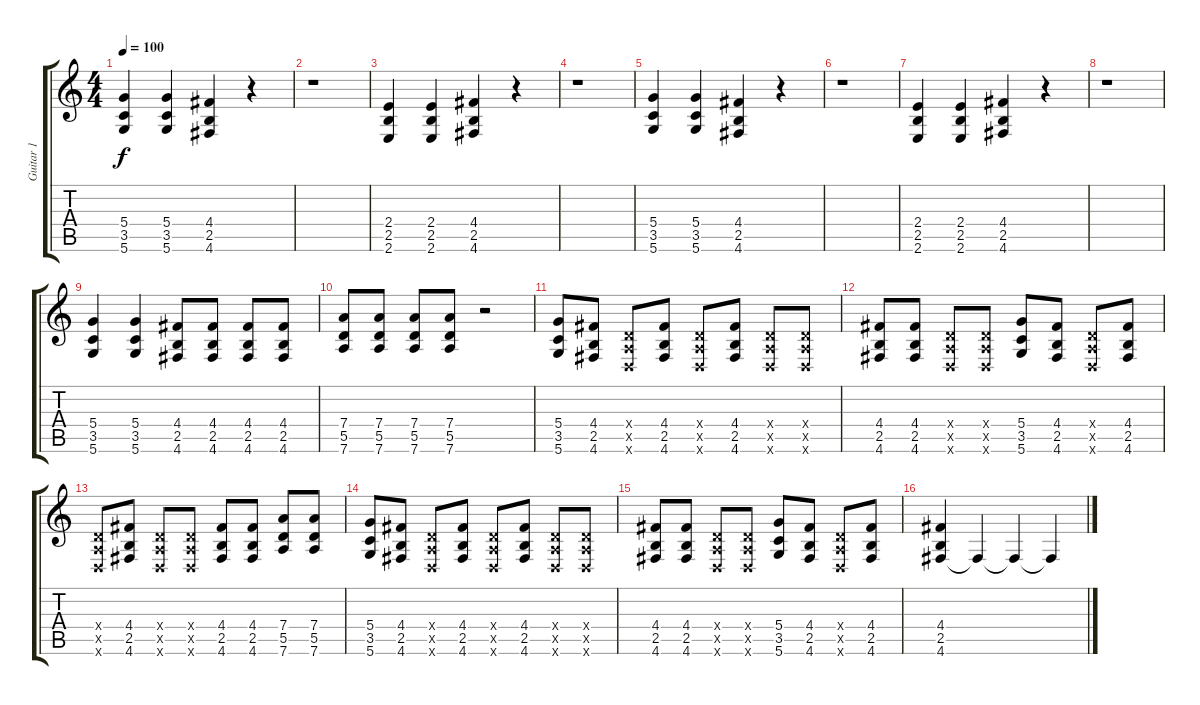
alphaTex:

\track ("Guitar 1" "Guitar 1") {instrument distortionguitar}
\staff {score tabs}
\tuning (E4 B3 G3 D3 A2 D2) {hide}
\ts (4 4)
\tempo 100
\clef g2
\ks c
(5.4 3.5 5.6).4{dy f} (5.4 3.5 5.6).4 (4.4 2.5 4.6).4 r.4 |
r.1 |
(2.4 2.5 2.6).4 (2.4 2.5 2.6).4 (4.4 2.5 4.6).4 r.4 |
r.1 |
(5.4 3.5 5.6).4 (5.4 3.5 5.6).4 (4.4 2.5 4.6).4 r.4 |
r.1 |
(2.4 2.5 2.6).4 (2.4 2.5 2.6).4 (4.4 2.5 4.6).4 r.4 |
r.1 |
(5.4 3.5 5.6).4 (5.4 3.5 5.6).4 (4.4 2.5 4.6).8 (4.4 2.5 4.6).8 (4.4 2.5 4.6).8 (4.4 2.5 4.6).8 |
(7.4 5.5 7.6).8 (7.4 5.5 7.6).8 (7.4 5.5 7.6).8 (7.4 5.5 7.6).8 r.2 |
(5.4 3.5 5.6).8 (4.4 2.5 4.6).8 (0.4{x} 0.5{x} 0.6{x}).8 (4.4 2.5 4.6).8 (0.4{x} 0.5{x} 0.6{x}).8 (4.4 2.5 4.6).8 (0.4{x} 0.5{x} 0.6{x}).8 (0.4{x} 0.5{x} 0.6{x}).8 |
(4.4 2.5 4.6).8 (4.4 2.5 4.6).8 (0.4{x} 0.5{x} 0.6{x}).8 (0.4{x} 0.5{x} 0.6{x}).8 (5.4 3.5 5.6).8 (4.4 2.5 4.6).8 (0.4{x} 0.5{x} 0.6{x}).8 (4.4 2.5 4.6).8 |
(0.4{x} 0.5{x} 0.6{x}).8 (4.4 2.5 4.6).8 (0.4{x} 0.5{x} 0.6{x}).8 (0.4{x} 0.5{x} 0.6{x}).8 (4.4 2.5 4.6).8 (4.4 2.5 4.6).8 (7.4 5.5 7.6).8 (7.4 5.5 7.6).8 |
(5.4 3.5 5.6).8 (4.4 2.5 4.6).8 (0.4{x} 0.5{x} 0.6{x}).8 (4.4 2.5 4.6).8 (0.4{x} 0.5{x} 0.6{x}).8 (4.4 2.5 4.6).8 (0.4{x} 0.5{x} 0.6{x}).8 (0.4{x} 0.5{x} 0.6{x}).8 |
(4.4 2.5 4.6).8 (4.4 2.5 4.6).8 (0.4{x} 0.5{x} 0.6{x}).8 (0.4{x} 0.5{x} 0.6{x}).8 (5.4 3.5 5.6).8 (4.4 2.5 4.6).8 (0.4{x} 0.5{x} 0.6{x}).8 (4.4 2.5 4.6).8 |
(4.4 2.5 4.6).4 4.6{t}.4 4.6{t}.4 4.6{t}.4
